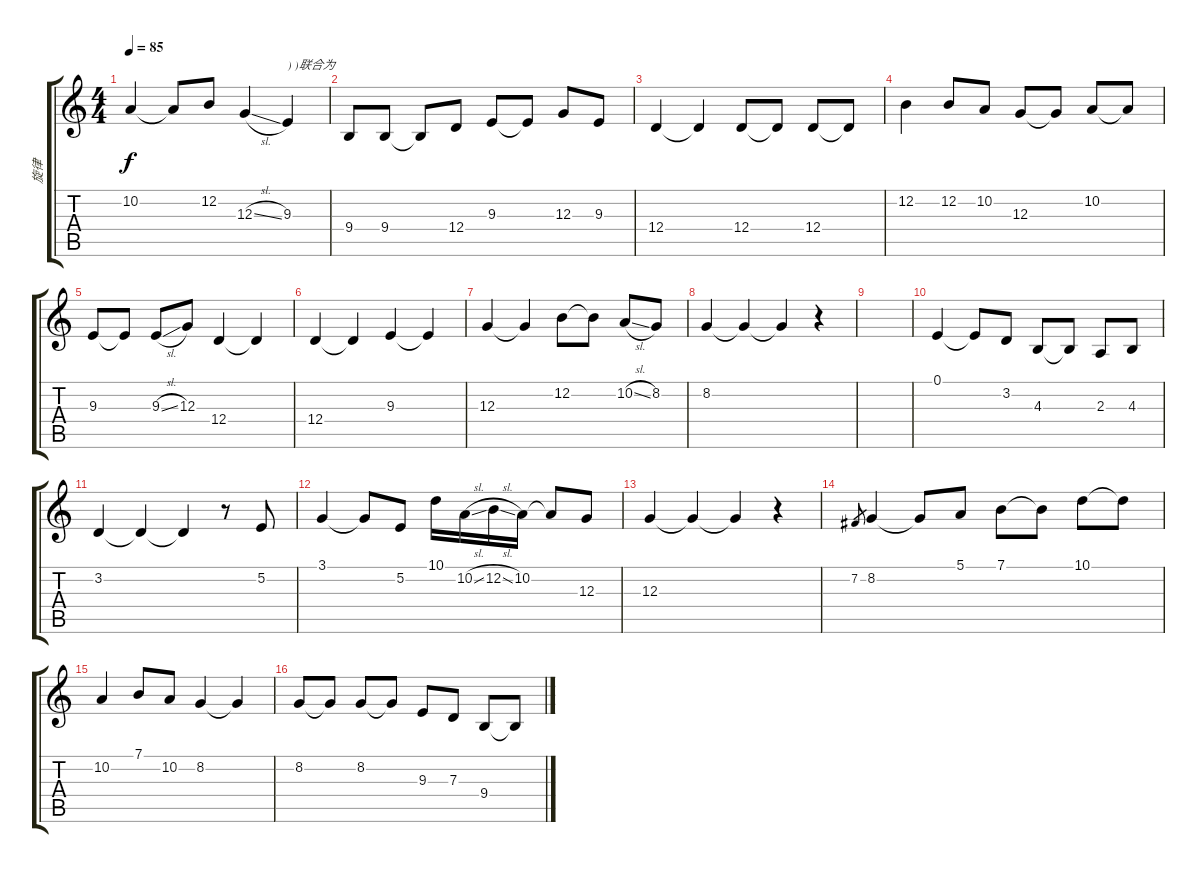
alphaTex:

\track ("旋律" "旋律") {instrument fx7echoes}
\staff {score tabs}
\tuning (E4 B3 G3 D3 A2 E2) {hide}
\ts (4 4)
\tempo 85
\clef g2
\ks c
10.2.4{dy f} 10.2{t}.8 12.2.8 12.3{sl}.4 9.3.4{txt ") )联合为"} |
9.4.8 9.4.8 9.4{t}.8 12.4.8 9.3.8 9.3{t}.8 12.3.8 9.3.8 |
12.4.4 12.4{t}.4 12.4.8 12.4{t}.8 12.4.8 12.4{t}.8 |
12.2.4 12.2.8 10.2.8 12.3.8 12.3{t}.8 10.2.8 10.2{t}.8 |
9.3.8 9.3{t}.8 9.3{sl}.8 12.3.8 12.4.4 12.4{t}.4 |
12.4.4 12.4{t}.4 9.3.4 9.3{t}.4 |
12.3.4 12.3{t}.4 12.2.8 12.2{t}.8 10.2{sl}.8 8.2.8 |
8.2.4 8.2{t}.4 8.2{t}.4 r.4 |
|
0.1.4 0.1{t}.8 3.2.8 4.3.8 4.3{t}.8 2.3.8 4.3.8 |
3.2.4 3.2{t}.4 3.2{t}.4 r.8 5.2.8 |
3.1.4 3.1{t}.8 5.2.8 10.1.16 10.2{sl}.16 12.2{sl}.16 10.2.16 10.2{t}.8 12.3.8 |
12.3.4 12.3{t}.4 12.3{t}.4 r.4 |
7.2.8{gr} 8.2.4 8.2{t}.8 5.1.8 7.1.8 7.1{t}.8 10.1.8 10.1{t}.8 |
10.2.4 7.1.8 10.2.8 8.2.4 8.2{t}.4 |
8.2.8 8.2{t}.8 8.2.8 8.2{t}.8 9.3.8 7.3.8 9.4.8 9.4{t}.8
